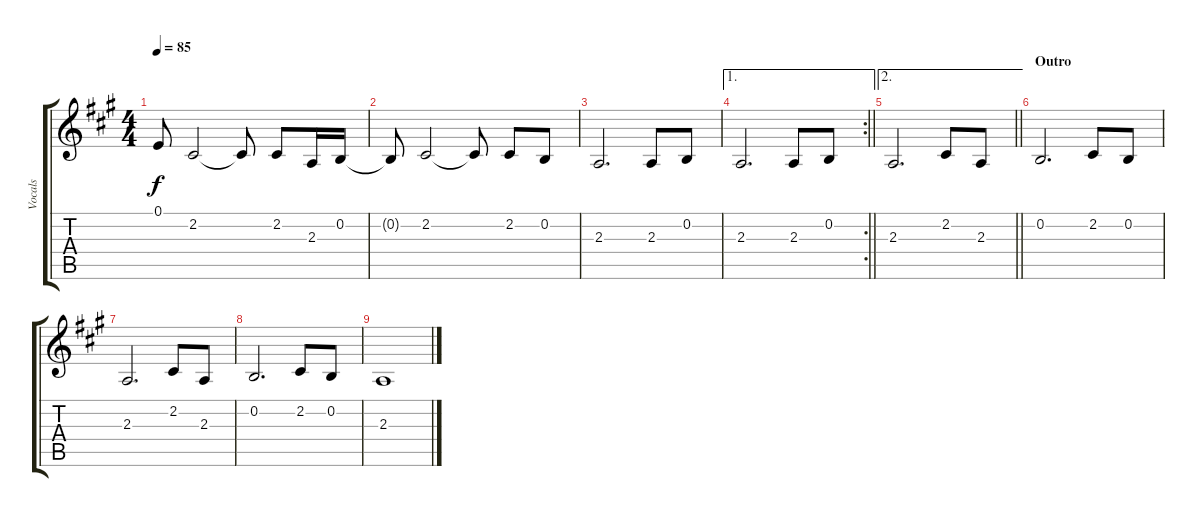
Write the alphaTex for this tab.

\track ("Vocals" "Vocals") {instrument oboe}
\staff {score tabs}
\tuning (E4 B3 G3 D3 A2 E2) {hide}
\ts (4 4)
\tempo 85
\clef g2
\ks a
0.1{t}.8{dy f} 2.2.2 2.2{t}.8 2.2.8 2.3.16 0.2.16 |
0.2{t}.8 2.2.2 2.2{t}.8 2.2.8 0.2.8 |
2.3.2{d} 2.3.8 0.2.8 |
\ae 1
\rc 2
\barLineRight lightlight
2.3.2{d} 2.3.8 0.2.8 |
\ae 2
\barLineRight lightlight
2.3.2{d} 2.2.8 2.3.8 |
\section ("" "Outro")
0.2.2{d} 2.2.8 0.2.8 |
2.3.2{d} 2.2.8 2.3.8 |
0.2.2{d} 2.2.8 0.2.8 |
2.3.1
